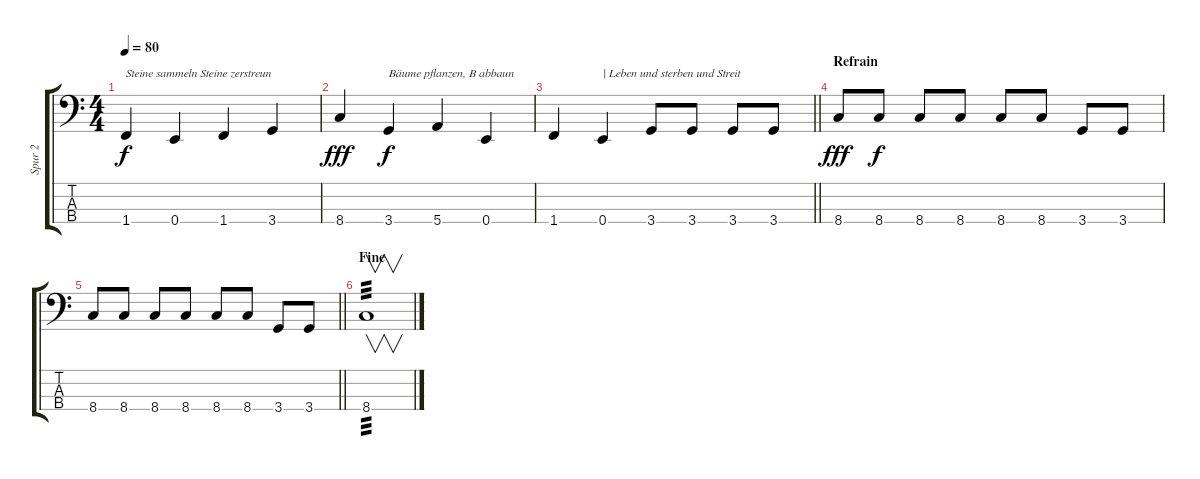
\track ("Spur 2" "Spur 2") {instrument electricbassfinger}
\staff {score tabs}
\tuning (G2 D2 A1 E1) {hide}
\ts (4 4)
\tempo 80
\clef f4
\ks c
1.4.4{txt "Steine sammeln Steine zerstreun" dy f} 0.4.4 1.4.4 3.4.4 |
8.4.4{dy fff} 3.4.4{txt "Bäume pflanzen, B abbaun" dy f} 5.4.4 0.4.4 |
\barLineRight lightlight
1.4.4 0.4.4{txt "| Leben und sterben und Streit"} 3.4.8 3.4.8 3.4.8 3.4.8 |
\section ("" "Refrain")
8.4.8{dy fff} 8.4.8{dy f} 8.4.8 8.4.8 8.4.8 8.4.8 3.4.8 3.4.8 |
\barLineRight lightlight
8.4.8 8.4.8 8.4.8 8.4.8 8.4.8 8.4.8 3.4.8 3.4.8 |
\section ("" "Fine")
8.4.1{v tp 3}
